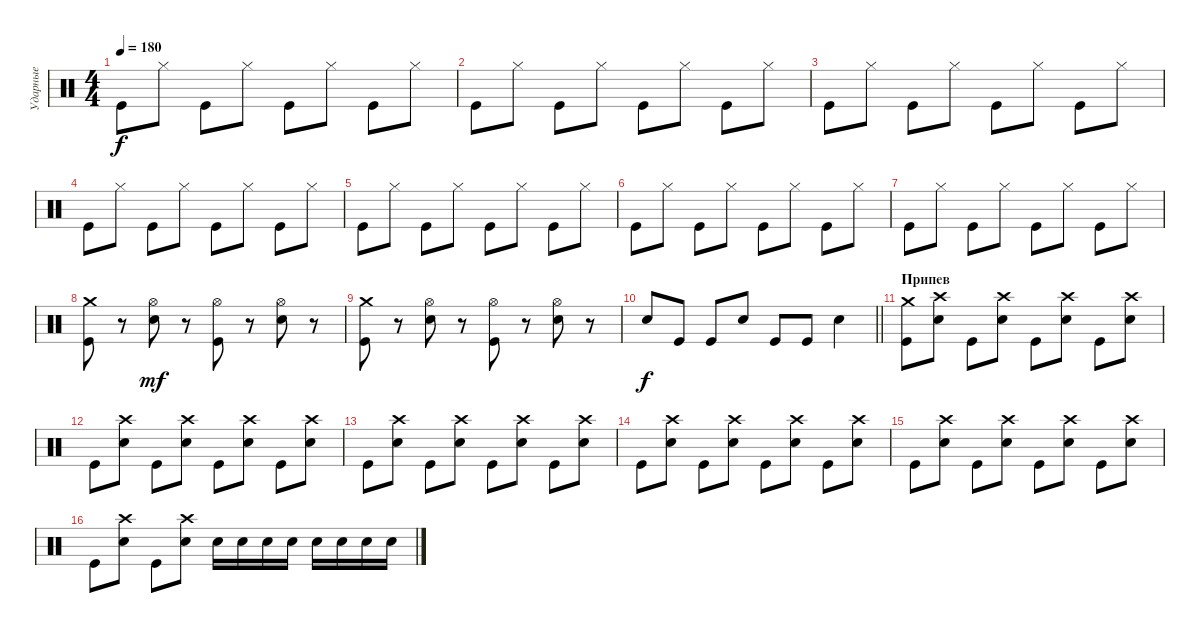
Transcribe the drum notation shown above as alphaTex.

\track ("Ударные" "Ударные") {instrument percussion}
\staff {score}
\articulation defaults
\ts (4 4)
\tempo 180
\clef neutral
\ks c "Kick (hit)".8{dy f} "Hi-Hat (closed)".8 "Kick (hit)".8 "Hi-Hat (closed)".8 "Kick (hit)".8 "Hi-Hat (closed)".8 "Kick (hit)".8 "Hi-Hat (closed)".8
|
"Kick (hit)".8 "Hi-Hat (closed)".8 "Kick (hit)".8 "Hi-Hat (closed)".8 "Kick (hit)".8 "Hi-Hat (closed)".8 "Kick (hit)".8 "Hi-Hat (closed)".8 |
"Kick (hit)".8 "Hi-Hat (closed)".8 "Kick (hit)".8 "Hi-Hat (closed)".8 "Kick (hit)".8 "Hi-Hat (closed)".8 "Kick (hit)".8 "Hi-Hat (closed)".8 |
"Kick (hit)".8 "Hi-Hat (closed)".8 "Kick (hit)".8 "Hi-Hat (closed)".8 "Kick (hit)".8 "Hi-Hat (closed)".8 "Kick (hit)".8 "Hi-Hat (closed)".8 |
"Kick (hit)".8 "Hi-Hat (closed)".8 "Kick (hit)".8 "Hi-Hat (closed)".8 "Kick (hit)".8 "Hi-Hat (closed)".8 "Kick (hit)".8 "Hi-Hat (closed)".8 |
"Kick (hit)".8 "Hi-Hat (closed)".8 "Kick (hit)".8 "Hi-Hat (closed)".8 "Kick (hit)".8 "Hi-Hat (closed)".8 "Kick (hit)".8 "Hi-Hat (closed)".8 |
"Kick (hit)".8 "Hi-Hat (closed)".8 "Kick (hit)".8 "Hi-Hat (closed)".8 "Kick (hit)".8 "Hi-Hat (closed)".8 "Kick (hit)".8 "Hi-Hat (closed)".8 |
("Crash medium (hit)" "Kick (hit)").8 r.8 ("Hi-Hat (open)" "Electric Snare (hit)").8{dy mf} r.8 ("Hi-Hat (open)" "Kick (hit)").8 r.8 ("Hi-Hat (open)" "Electric Snare (hit)").8 r.8 |
("Crash medium (hit)" "Kick (hit)").8 r.8 ("Hi-Hat (open)" "Electric Snare (hit)").8 r.8 ("Hi-Hat (open)" "Kick (hit)").8 r.8 ("Hi-Hat (open)" "Electric Snare (hit)").8 r.8 |
\barLineRight lightlight "Electric Snare (hit)".8{dy f} "Kick (hit)".8 "Kick (hit)".8 "Electric Snare (hit)".8 "Kick (hit)".8 "Kick (hit)".8 "Electric Snare (hit)".4
|
\section ("" "Припев")
("Crash medium (hit)" "Kick (hit)").8 ("Crash high (hit)" "Electric Snare (hit)").8 "Kick (hit)".8 ("Crash high (hit)" "Electric Snare (hit)").8 "Kick (hit)".8 ("Crash high (hit)" "Electric Snare (hit)").8 "Kick (hit)".8 ("Crash high (hit)" "Electric Snare (hit)").8 |
"Kick (hit)".8 ("Crash high (hit)" "Electric Snare (hit)").8 "Kick (hit)".8 ("Crash high (hit)" "Electric Snare (hit)").8 "Kick (hit)".8 ("Crash high (hit)" "Electric Snare (hit)").8 "Kick (hit)".8 ("Crash high (hit)" "Electric Snare (hit)").8 |
"Kick (hit)".8 ("Crash high (hit)" "Electric Snare (hit)").8 "Kick (hit)".8 ("Crash high (hit)" "Electric Snare (hit)").8 "Kick (hit)".8 ("Crash high (hit)" "Electric Snare (hit)").8 "Kick (hit)".8 ("Crash high (hit)" "Electric Snare (hit)").8 |
"Kick (hit)".8 ("Crash high (hit)" "Electric Snare (hit)").8 "Kick (hit)".8 ("Crash high (hit)" "Electric Snare (hit)").8 "Kick (hit)".8 ("Crash high (hit)" "Electric Snare (hit)").8 "Kick (hit)".8 ("Crash high (hit)" "Electric Snare (hit)").8 |
"Kick (hit)".8 ("Crash high (hit)" "Electric Snare (hit)").8 "Kick (hit)".8 ("Crash high (hit)" "Electric Snare (hit)").8 "Kick (hit)".8 ("Crash high (hit)" "Electric Snare (hit)").8 "Kick (hit)".8 ("Crash high (hit)" "Electric Snare (hit)").8 |
"Kick (hit)".8 ("Crash high (hit)" "Electric Snare (hit)").8 "Kick (hit)".8 ("Crash high (hit)" "Electric Snare (hit)").8 "Electric Snare (hit)".16 "Electric Snare (hit)".16 "Electric Snare (hit)".16 "Electric Snare (hit)".16 "Electric Snare (hit)".16 "Electric Snare (hit)".16 "Electric Snare (hit)".16 "Electric Snare (hit)".16
